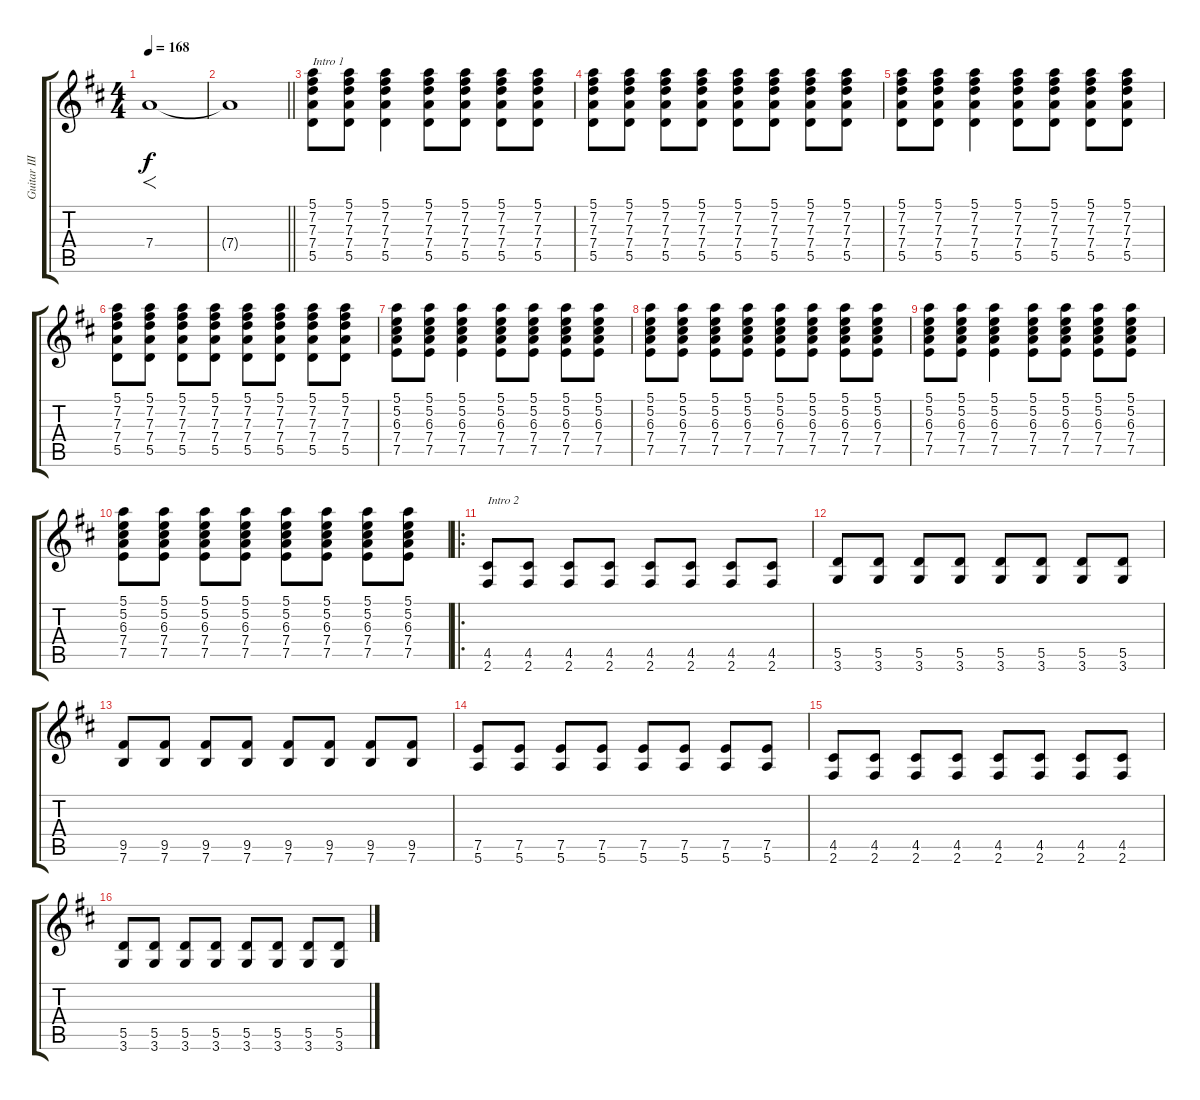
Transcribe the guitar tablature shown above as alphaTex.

\track ("Guitar III" "Guitar III") {instrument distortionguitar}
\staff {score tabs}
\tuning (E4 B3 G3 D3 A2 E2) {hide}
\ts (4 4)
\tempo 168
\clef g2
\ks d
7.4.1{f dy f volume 10 instrument distortionguitar} |
\barLineRight lightlight
7.4{t}.1 |
(5.1 7.2 7.3 7.4 5.5).8{txt "Intro 1" volume 8} (5.1 7.2 7.3 7.4 5.5).8 (5.1 7.2 7.3 7.4 5.5).4 (5.1 7.2 7.3 7.4 5.5).8 (5.1 7.2 7.3 7.4 5.5).8 (5.1 7.2 7.3 7.4 5.5).8 (5.1 7.2 7.3 7.4 5.5).8 |
(5.1 7.2 7.3 7.4 5.5).8 (5.1 7.2 7.3 7.4 5.5).8 (5.1 7.2 7.3 7.4 5.5).8 (5.1 7.2 7.3 7.4 5.5).8 (5.1 7.2 7.3 7.4 5.5).8 (5.1 7.2 7.3 7.4 5.5).8 (5.1 7.2 7.3 7.4 5.5).8 (5.1 7.2 7.3 7.4 5.5).8 |
(5.1 7.2 7.3 7.4 5.5).8 (5.1 7.2 7.3 7.4 5.5).8 (5.1 7.2 7.3 7.4 5.5).4 (5.1 7.2 7.3 7.4 5.5).8 (5.1 7.2 7.3 7.4 5.5).8 (5.1 7.2 7.3 7.4 5.5).8 (5.1 7.2 7.3 7.4 5.5).8 |
(5.1 7.2 7.3 7.4 5.5).8 (5.1 7.2 7.3 7.4 5.5).8 (5.1 7.2 7.3 7.4 5.5).8 (5.1 7.2 7.3 7.4 5.5).8 (5.1 7.2 7.3 7.4 5.5).8 (5.1 7.2 7.3 7.4 5.5).8 (5.1 7.2 7.3 7.4 5.5).8 (5.1 7.2 7.3 7.4 5.5).8 |
(5.1 5.2 6.3 7.4 7.5).8 (5.1 5.2 6.3 7.4 7.5).8 (5.1 5.2 6.3 7.4 7.5).4 (5.1 5.2 6.3 7.4 7.5).8 (5.1 5.2 6.3 7.4 7.5).8 (5.1 5.2 6.3 7.4 7.5).8 (5.1 5.2 6.3 7.4 7.5).8 |
(5.1 5.2 6.3 7.4 7.5).8 (5.1 5.2 6.3 7.4 7.5).8 (5.1 5.2 6.3 7.4 7.5).8 (5.1 5.2 6.3 7.4 7.5).8 (5.1 5.2 6.3 7.4 7.5).8 (5.1 5.2 6.3 7.4 7.5).8 (5.1 5.2 6.3 7.4 7.5).8 (5.1 5.2 6.3 7.4 7.5).8 |
(5.1 5.2 6.3 7.4 7.5).8 (5.1 5.2 6.3 7.4 7.5).8 (5.1 5.2 6.3 7.4 7.5).4 (5.1 5.2 6.3 7.4 7.5).8 (5.1 5.2 6.3 7.4 7.5).8 (5.1 5.2 6.3 7.4 7.5).8 (5.1 5.2 6.3 7.4 7.5).8 |
(5.1 5.2 6.3 7.4 7.5).8 (5.1 5.2 6.3 7.4 7.5).8 (5.1 5.2 6.3 7.4 7.5).8 (5.1 5.2 6.3 7.4 7.5).8 (5.1 5.2 6.3 7.4 7.5).8 (5.1 5.2 6.3 7.4 7.5).8 (5.1 5.2 6.3 7.4 7.5).8 (5.1 5.2 6.3 7.4 7.5).8 |
\ro
(4.5 2.6).8{txt "Intro 2" volume 10} (4.5 2.6).8 (4.5 2.6).8 (4.5 2.6).8 (4.5 2.6).8 (4.5 2.6).8 (4.5 2.6).8 (4.5 2.6).8 |
(5.5 3.6).8 (5.5 3.6).8 (5.5 3.6).8 (5.5 3.6).8 (5.5 3.6).8 (5.5 3.6).8 (5.5 3.6).8 (5.5 3.6).8 |
(9.5 7.6).8 (9.5 7.6).8 (9.5 7.6).8 (9.5 7.6).8 (9.5 7.6).8 (9.5 7.6).8 (9.5 7.6).8 (9.5 7.6).8 |
(7.5 5.6).8 (7.5 5.6).8 (7.5 5.6).8 (7.5 5.6).8 (7.5 5.6).8 (7.5 5.6).8 (7.5 5.6).8 (7.5 5.6).8 |
(4.5 2.6).8 (4.5 2.6).8 (4.5 2.6).8 (4.5 2.6).8 (4.5 2.6).8 (4.5 2.6).8 (4.5 2.6).8 (4.5 2.6).8 |
(5.5 3.6).8 (5.5 3.6).8 (5.5 3.6).8 (5.5 3.6).8 (5.5 3.6).8 (5.5 3.6).8 (5.5 3.6).8 (5.5 3.6).8
